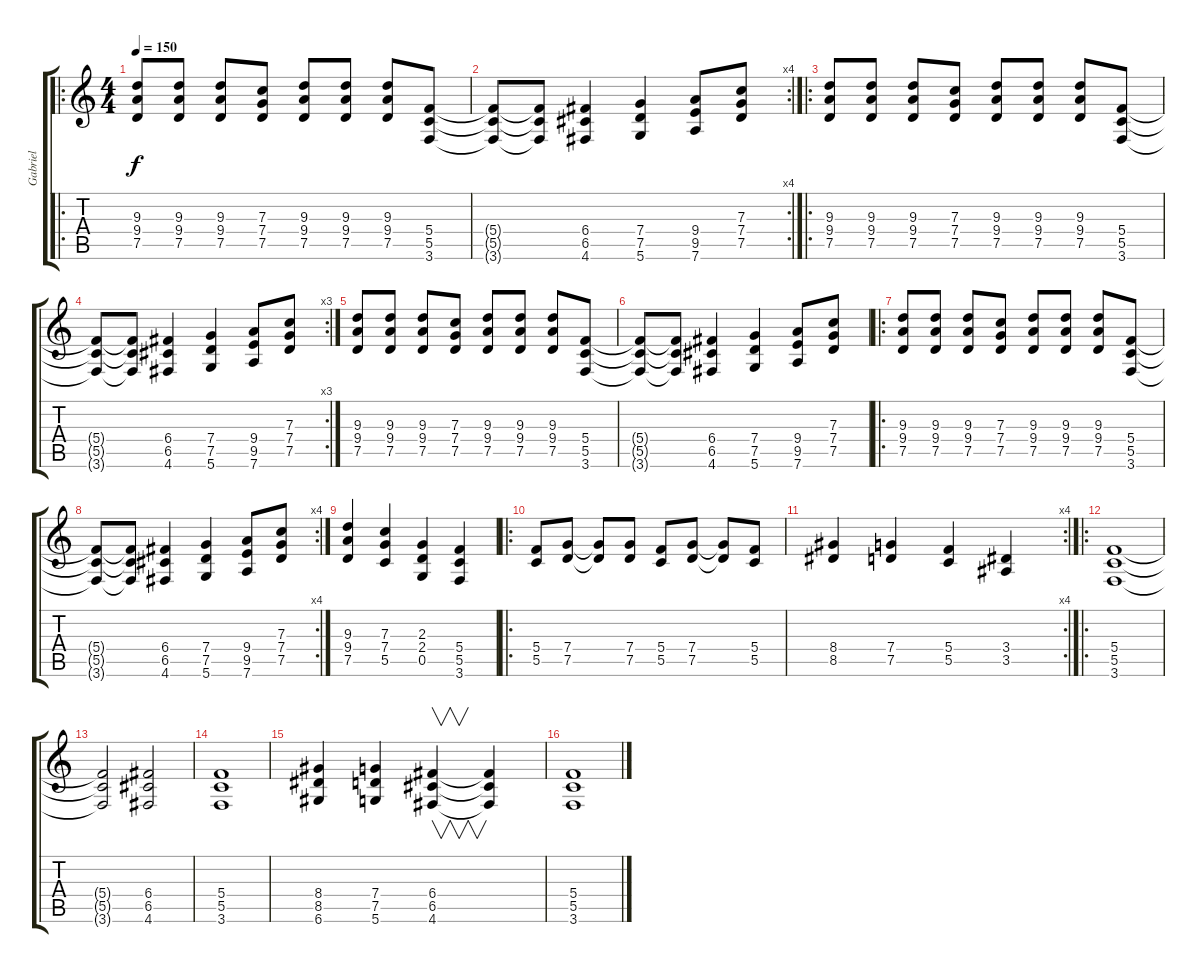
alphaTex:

\track ("Gabriel" "Gabriel") {instrument overdrivenguitar}
\staff {score tabs}
\tuning (D4 A3 F3 C3 G2 D2) {hide}
\ro
\ts (4 4)
\tempo 150
\clef g2
\ks c
(9.3 9.4 7.5).8{dy f instrument overdrivenguitar} (9.3 9.4 7.5).8 (9.3 9.4 7.5).8 (7.3 7.4 7.5).8 (9.3 9.4 7.5).8 (9.3 9.4 7.5).8 (9.3 9.4 7.5).8 (5.4 5.5 3.6).8 |
\rc 4
(5.4{t} 5.5{t} 3.6{t}).8 (5.4{t} 5.5{t} 3.6{t}).8 (6.4 6.5 4.6).4 (7.4 7.5 5.6).4 (9.4 9.5 7.6).8 (7.3 7.4 7.5).8 |
\ro
(9.3 9.4 7.5).8 (9.3 9.4 7.5).8 (9.3 9.4 7.5).8 (7.3 7.4 7.5).8 (9.3 9.4 7.5).8 (9.3 9.4 7.5).8 (9.3 9.4 7.5).8 (5.4 5.5 3.6).8 |
\rc 3
(5.4{t} 5.5{t} 3.6{t}).8 (5.4{t} 5.5{t} 3.6{t}).8 (6.4 6.5 4.6).4 (7.4 7.5 5.6).4 (9.4 9.5 7.6).8 (7.3 7.4 7.5).8 |
(9.3 9.4 7.5).8 (9.3 9.4 7.5).8 (9.3 9.4 7.5).8 (7.3 7.4 7.5).8 (9.3 9.4 7.5).8 (9.3 9.4 7.5).8 (9.3 9.4 7.5).8 (5.4 5.5 3.6).8 |
(5.4{t} 5.5{t} 3.6{t}).8 (5.4{t} 5.5{t} 3.6{t}).8 (6.4 6.5 4.6).4 (7.4 7.5 5.6).4 (9.4 9.5 7.6).8 (7.3 7.4 7.5).8 |
\ro
(9.3 9.4 7.5).8 (9.3 9.4 7.5).8 (9.3 9.4 7.5).8 (7.3 7.4 7.5).8 (9.3 9.4 7.5).8 (9.3 9.4 7.5).8 (9.3 9.4 7.5).8 (5.4 5.5 3.6).8 |
\rc 4
(5.4{t} 5.5{t} 3.6{t}).8 (5.4{t} 5.5{t} 3.6{t}).8 (6.4 6.5 4.6).4 (7.4 7.5 5.6).4 (9.4 9.5 7.6).8 (7.3 7.4 7.5).8 |
(9.3 9.4 7.5).4 (7.3 7.4 5.5).4 (2.3 2.4 0.5).4 (5.4 5.5 3.6).4 |
\ro
(5.4 5.5).8 (7.4 7.5).8 (7.4{t} 7.5{t}).8 (7.4 7.5).8 (5.4 5.5).8 (7.4 7.5).8 (7.4{t} 7.5{t}).8 (5.4 5.5).8 |
\rc 4
(8.4 8.5).4 (7.4 7.5).4 (5.4 5.5).4 (3.4 3.5).4 |
\ro
(5.4 5.5 3.6).1 |
(5.4{t} 5.5{t} 3.6{t}).2 (6.4 6.5 4.6).2 |
(5.4 5.5 3.6).1 |
(8.4 8.5 6.6).4 (7.4 7.5 5.6).4 (6.4 6.5 4.6).4{v} (6.4{t} 6.5{t} 4.6{t}).4 |
(5.4 5.5 3.6).1
